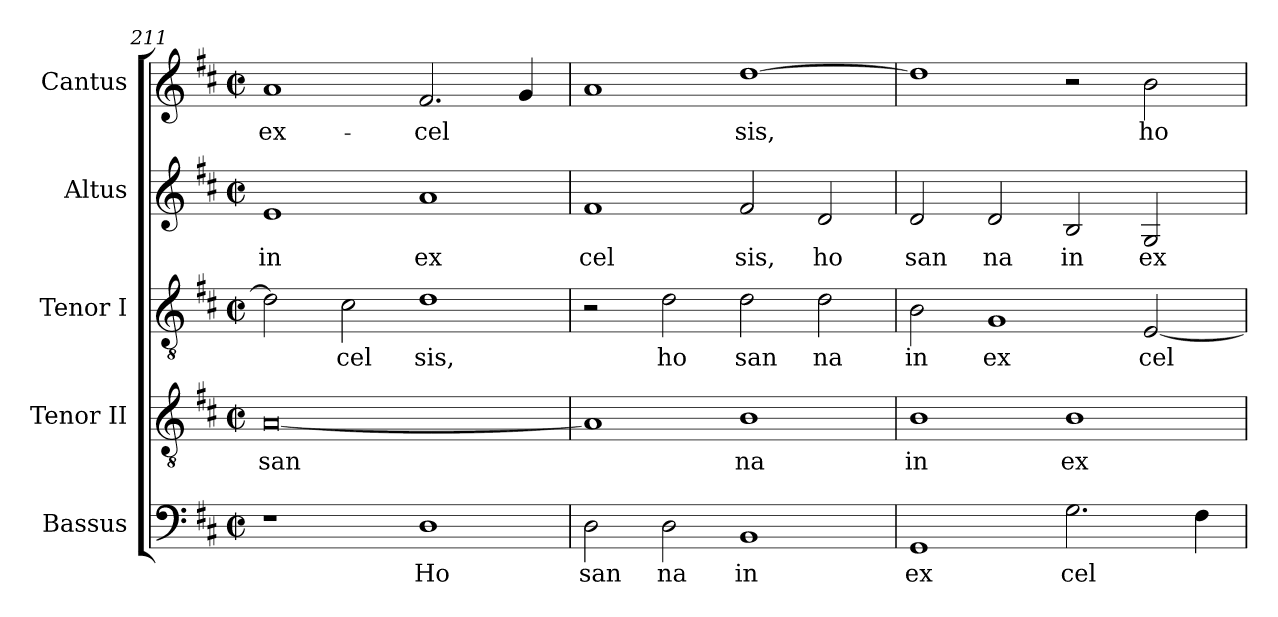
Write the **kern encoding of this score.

**kern	**text	**kern	**text	**kern	**text	**kern	**text	**kern	**text
*part5	*part5	*part4	*part4	*part3	*part3	*part2	*part2	*part1	*part1
*staff5	*staff5	*staff4	*staff4	*staff3	*staff3	*staff2	*staff2	*staff1	*staff1
*I"Bassus	*	*I"Tenor II	*	*I"Tenor I	*	*I"Altus	*	*I"Cantus	*
*I'B	*	*I'T II	*	*I'T I	*	*I'A	*	*I'C	*
*clefF4	*	*clefGv2	*	*clefGv2	*	*clefG2	*	*clefG2	*
*k[f#c#]	*	*k[f#c#]	*	*k[f#c#]	*	*k[f#c#]	*	*k[f#c#]	*
*D:	*	*D:	*	*D:	*	*D:	*	*D:	*
*M2/2	*	*M2/2	*	*M2/2	*	*M2/2	*	*M2/2	*
*met(c|)	*	*met(c|)	*	*met(c|)	*	*met(c|)	*	*met(c|)	*
=211	=211	=211	=211	=211	=211	=211	=211	=211	=211
!	!	!	!LO:LY:b:cj	!	!LO:LY:b:cj	!	!LO:LY:b:cj	!	!LO:LY:b:cj
1r	.	[<0A	san	2d\]	.	1e	in	1a	ex-
!	!	!	!	!	!LO:LY:b:cj	!	!	!	!
.	.	.	.	2c#\	cel	.	.	.	.
!	!LO:LY:b:cj	!	!	!	!LO:LY:b:cj	!	!LO:LY:b:cj	!	!LO:LY:b:cj
1D	Ho	.	.	1d	sis,	1a	ex	2.f#/	-cel-
!	!	!	!	!	!	!	!	!	!LO:LY:b:cj
.	.	.	.	.	.	.	.	4g/	--
=212	=212	=212	=212	=212	=212	=212	=212	=212	=212
!	!LO:LY:b:cj	!	!LO:LY:b:cj	!	!	!	!LO:LY:b:cj	!	!LO:LY:b:cj
2D\	san	1A]	.	2r	.	1f#	cel	1a	--
!	!LO:LY:b:cj	!	!	!	!LO:LY:b:cj	!	!	!	!
2D\	na	.	.	2d\	ho	.	.	.	.
!	!LO:LY:b:cj	!	!LO:LY:b:cj	!	!LO:LY:b:cj	!	!LO:LY:b:cj	!	!LO:LY:b:cj
1BB	in	1B	na	2d\	san	2f#/	sis,	[>1dd	-sis,
!	!	!	!	!	!LO:LY:b:cj	!	!LO:LY:b:cj	!	!
.	.	.	.	2d\	na	2d/	ho	.	.
=213	=213	=213	=213	=213	=213	=213	=213	=213	=213
!	!LO:LY:b:cj	!	!LO:LY:b:cj	!	!LO:LY:b:cj	!	!LO:LY:b:cj	!	!LO:LY:b:cj
1GG	ex	1B	in	2B\	in	2d/	san	1dd]	.
!	!	!	!	!	!LO:LY:b:cj	!	!LO:LY:b:cj	!	!
.	.	.	.	1G	ex	2d/	na	.	.
!	!LO:LY:b:cj	!	!LO:LY:b:cj	!	!	!	!LO:LY:b:cj	!	!
2.G\	cel	1B	ex	.	.	2B/	in	2r	.
!	!	!	!	!	!LO:LY:b:cj	!	!LO:LY:b:cj	!	!LO:LY:b:cj
.	.	.	.	[>2E/	cel	2G/	ex	2b\	ho-
!	!LO:LY:b:cj	!	!	!	!	!	!	!	!
4F#\	.	.	.	.	.	.	.	.	.
=	=	=	=	=	=	=	=	=	=
*-	*-	*-	*-	*-	*-	*-	*-	*-	*-
